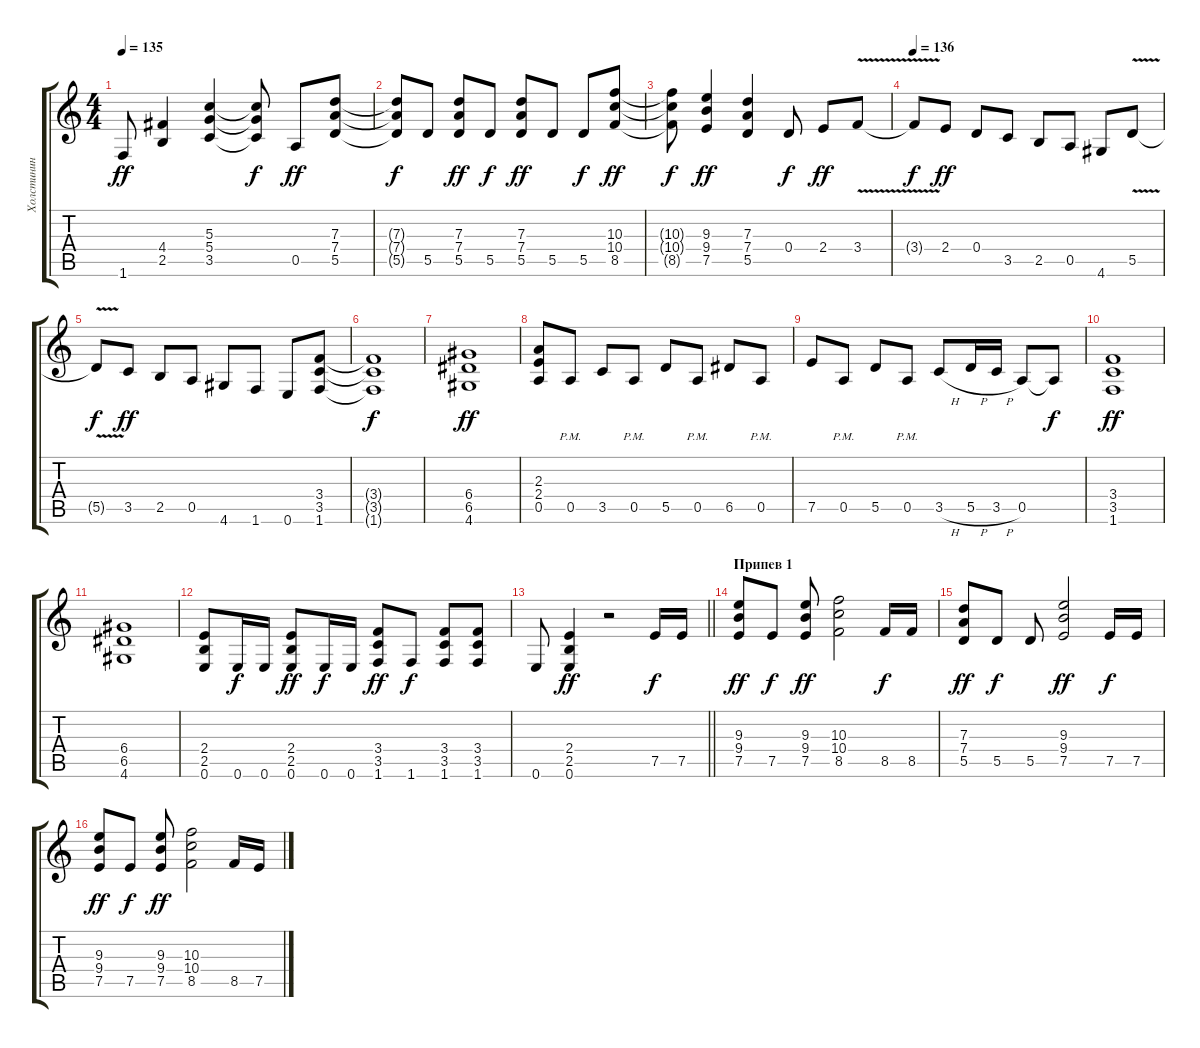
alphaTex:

\track ("Холстинин" "Холстинин") {instrument distortionguitar}
\staff {score tabs}
\tuning (E4 B3 G3 D3 A2 E2) {hide}
\ts (4 4)
\tempo 135
\clef g2
\ks c
1.6.8{dy ff} (4.4 2.5).4 (5.3 5.4 3.5).4 (5.3{t} 5.4{t} 3.5{t}).8{dy f} 0.5.8{dy ff} (7.3 7.4 5.5).8 |
(7.3{t} 7.4{t} 5.5{t}).8{dy f} 5.5.8 (7.3 7.4 5.5).8{dy ff} 5.5.8{dy f} (7.3 7.4 5.5).8{dy ff} 5.5.8 5.5.8{dy f} (10.3 10.4 8.5).8{dy ff} |
(10.3{t} 10.4{t} 8.5{t}).8{dy f} (9.3 9.4 7.5).4{dy ff} (7.3 7.4 5.5).4 0.4.8{dy f balance 16} 2.4.8{dy ff} 3.4{v}.8 |
\tempo 136
3.4{t}.8{dy f} 2.4.8{dy ff} 0.4.8 3.5.8 2.5.8 0.5.8 4.6.8 5.5{v}.8 |
5.5{t}.8{dy f} 3.5.8{dy ff} 2.5.8 0.5.8 4.6.8 1.6.8 0.6.8 (3.4 3.5 1.6).8{balance 8} |
(3.4{t} 3.5{t} 1.6{t}).1{dy f} |
(6.4 6.5 4.6).1{dy ff} |
(2.3 2.4 0.5).8 0.5{pm}.8 3.5.8 0.5{pm}.8 5.5.8 0.5{pm}.8 6.5.8 0.5{pm}.8 |
7.5.8 0.5{pm}.8 5.5.8 0.5{pm}.8 3.5{h}.8 5.5{h}.16 3.5{h}.16 0.5.8 0.5{t}.8{dy f} |
(3.4 3.5 1.6).1{dy ff} |
(6.4 6.5 4.6).1 |
(2.4 2.5 0.6).8 0.6.16{dy f} 0.6.16 (2.4 2.5 0.6).8{dy ff} 0.6.16{dy f} 0.6.16 (3.4 3.5 1.6).8{dy ff} 1.6.8{dy f} (3.4 3.5 1.6).8 (3.4 3.5 1.6).8 |
\barLineRight lightlight
0.6.8 (2.4 2.5 0.6).4{dy ff} r.2 7.5.16{dy f} 7.5.16 |
\section ("" "Припев 1")
(9.3 9.4 7.5).8{dy ff} 7.5.8{dy f} (9.3 9.4 7.5).8{dy ff} (10.3 10.4 8.5).2 8.5.16{dy f} 8.5.16 |
(7.3 7.4 5.5).8{dy ff} 5.5.8{dy f} 5.5.8 (9.3 9.4 7.5).2{dy ff} 7.5.16{dy f} 7.5.16 |
(9.3 9.4 7.5).8{dy ff} 7.5.8{dy f} (9.3 9.4 7.5).8{dy ff} (10.3 10.4 8.5).2 8.5.16 7.5.16
